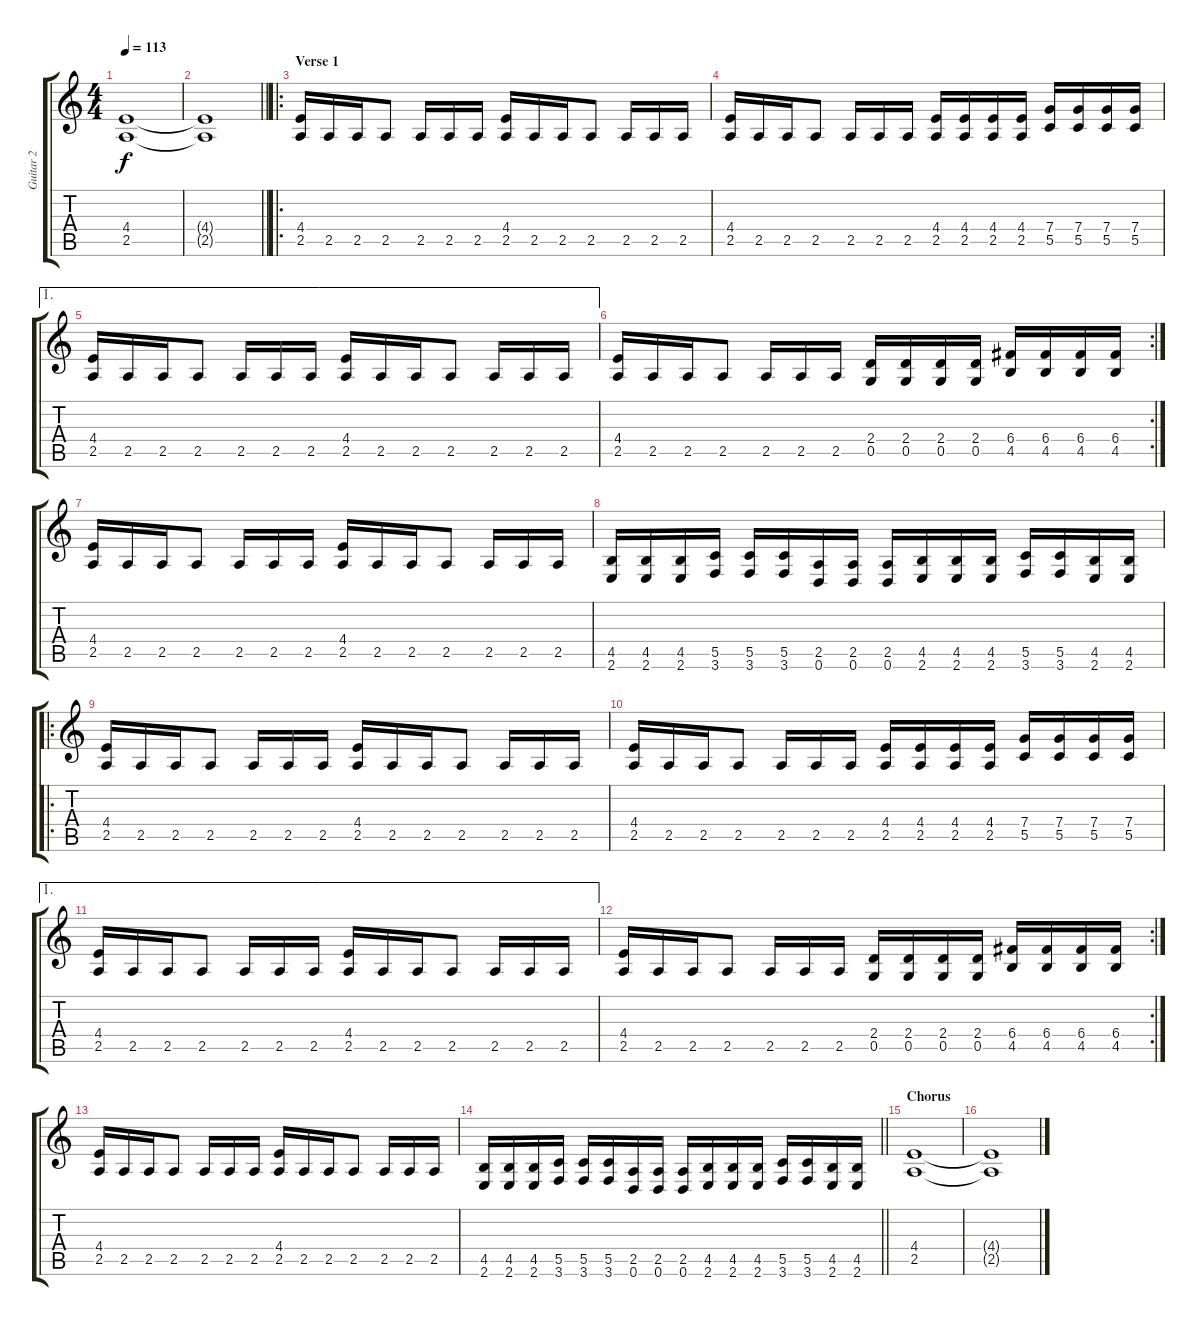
\track ("Guitar 2" "Guitar 2") {instrument overdrivenguitar}
\staff {score tabs}
\tuning (D4 A3 F3 C3 G2 D2) {hide}
\ts (4 4)
\tempo 113
\clef g2
\ks c
(4.4 2.5).1{dy f} |
\barLineRight lightlight
(4.4{t} 2.5{t}).1 |
\ro
\section ("" "Verse 1")
(4.4 2.5).16 2.5.16 2.5.16 2.5.8 2.5.16 2.5.16 2.5.16 (4.4 2.5).16 2.5.16 2.5.16 2.5.8 2.5.16 2.5.16 2.5.16 |
(4.4 2.5).16 2.5.16 2.5.16 2.5.8 2.5.16 2.5.16 2.5.16 (4.4 2.5).16 (4.4 2.5).16 (4.4 2.5).16 (4.4 2.5).16 (7.4 5.5).16 (7.4 5.5).16 (7.4 5.5).16 (7.4 5.5).16 |
\ae 1
(4.4 2.5).16 2.5.16 2.5.16 2.5.8 2.5.16 2.5.16 2.5.16 (4.4 2.5).16 2.5.16 2.5.16 2.5.8 2.5.16 2.5.16 2.5.16 |
\rc 2
(4.4 2.5).16 2.5.16 2.5.16 2.5.8 2.5.16 2.5.16 2.5.16 (2.4 0.5).16 (2.4 0.5).16 (2.4 0.5).16 (2.4 0.5).16 (6.4 4.5).16 (6.4 4.5).16 (6.4 4.5).16 (6.4 4.5).16 |
(4.4 2.5).16 2.5.16 2.5.16 2.5.8 2.5.16 2.5.16 2.5.16 (4.4 2.5).16 2.5.16 2.5.16 2.5.8 2.5.16 2.5.16 2.5.16 |
(4.5 2.6).16 (4.5 2.6).16 (4.5 2.6).16 (5.5 3.6).16 (5.5 3.6).16 (5.5 3.6).16 (2.5 0.6).16 (2.5 0.6).16 (2.5 0.6).16 (4.5 2.6).16 (4.5 2.6).16 (4.5 2.6).16 (5.5 3.6).16 (5.5 3.6).16 (4.5 2.6).16 (4.5 2.6).16 |
\ro
(4.4 2.5).16 2.5.16 2.5.16 2.5.8 2.5.16 2.5.16 2.5.16 (4.4 2.5).16 2.5.16 2.5.16 2.5.8 2.5.16 2.5.16 2.5.16 |
(4.4 2.5).16 2.5.16 2.5.16 2.5.8 2.5.16 2.5.16 2.5.16 (4.4 2.5).16 (4.4 2.5).16 (4.4 2.5).16 (4.4 2.5).16 (7.4 5.5).16 (7.4 5.5).16 (7.4 5.5).16 (7.4 5.5).16 |
\ae 1
(4.4 2.5).16 2.5.16 2.5.16 2.5.8 2.5.16 2.5.16 2.5.16 (4.4 2.5).16 2.5.16 2.5.16 2.5.8 2.5.16 2.5.16 2.5.16 |
\rc 2
(4.4 2.5).16 2.5.16 2.5.16 2.5.8 2.5.16 2.5.16 2.5.16 (2.4 0.5).16 (2.4 0.5).16 (2.4 0.5).16 (2.4 0.5).16 (6.4 4.5).16 (6.4 4.5).16 (6.4 4.5).16 (6.4 4.5).16 |
(4.4 2.5).16 2.5.16 2.5.16 2.5.8 2.5.16 2.5.16 2.5.16 (4.4 2.5).16 2.5.16 2.5.16 2.5.8 2.5.16 2.5.16 2.5.16 |
\barLineRight lightlight
(4.5 2.6).16 (4.5 2.6).16 (4.5 2.6).16 (5.5 3.6).16 (5.5 3.6).16 (5.5 3.6).16 (2.5 0.6).16 (2.5 0.6).16 (2.5 0.6).16 (4.5 2.6).16 (4.5 2.6).16 (4.5 2.6).16 (5.5 3.6).16 (5.5 3.6).16 (4.5 2.6).16 (4.5 2.6).16 |
\section ("" "Chorus")
(4.4 2.5).1 |
(4.4{t} 2.5{t}).1
